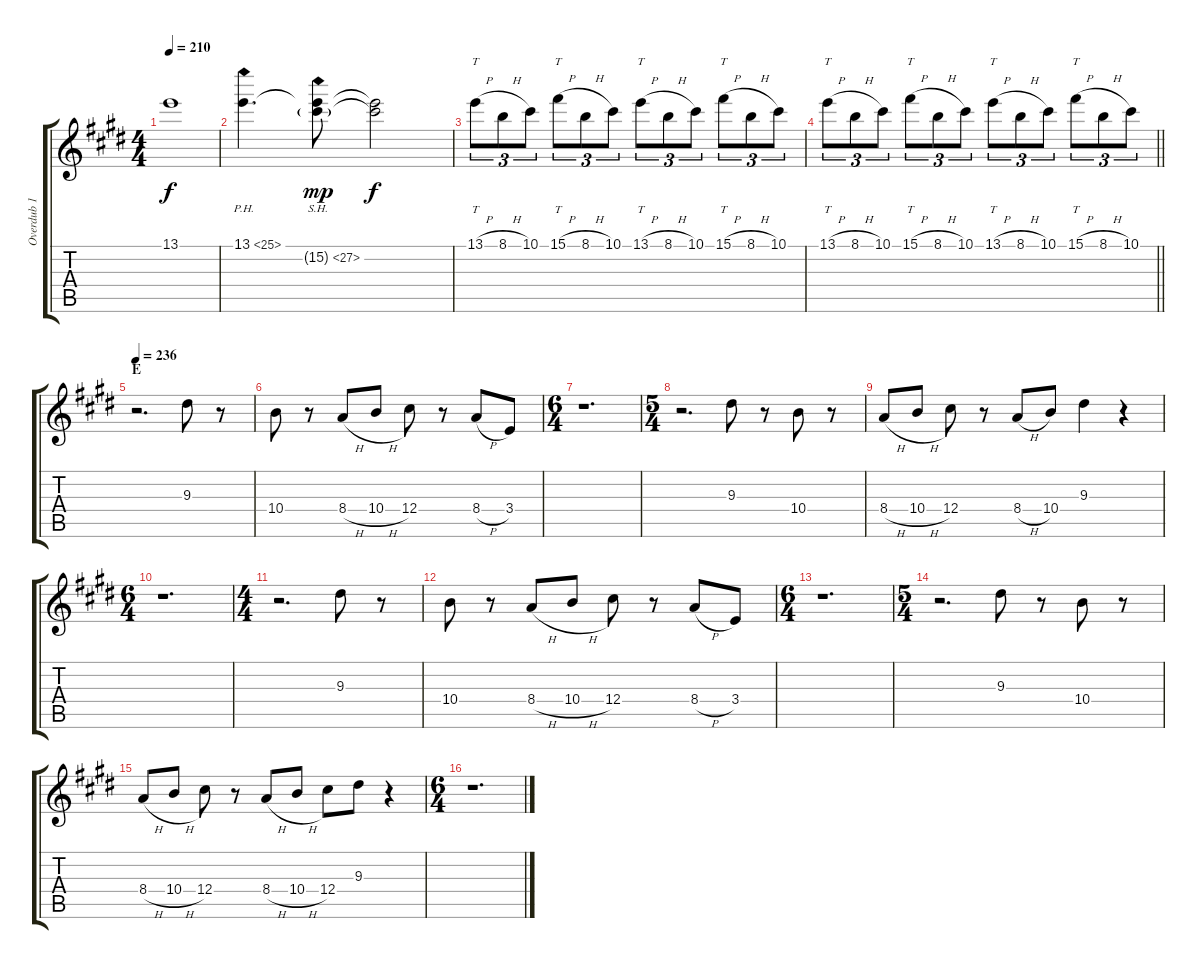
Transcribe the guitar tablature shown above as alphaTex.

\track ("Overdub 1" "Overdub 1") {instrument overdrivenguitar}
\staff {score tabs}
\tuning (Eb4 Bb3 Gb3 Db3 Ab2 Db2) {hide}
\ts (4 4)
\tempo 210
\clef g2
\ks c#minor
13.1.1{dy f} |
13.1{ph 12}.4{d} (13.1{t} 15.2{sh 12 g}).8{dy mp} (13.1{t} 15.2{t}).2{dy f} |
13.1{h}.8{tt tu (3 2)} 8.1{h}.8{tu (3 2)} 10.1.8{tu (3 2)} 15.1{h}.8{tt tu (3 2)} 8.1{h}.8{tu (3 2)} 10.1.8{tu (3 2)} 13.1{h}.8{tt tu (3 2)} 8.1{h}.8{tu (3 2)} 10.1.8{tu (3 2)} 15.1{h}.8{tt tu (3 2)} 8.1{h}.8{tu (3 2)} 10.1.8{tu (3 2)} |
\barLineRight lightlight
13.1{h}.8{tt tu (3 2)} 8.1{h}.8{tu (3 2)} 10.1.8{tu (3 2)} 15.1{h}.8{tt tu (3 2)} 8.1{h}.8{tu (3 2)} 10.1.8{tu (3 2)} 13.1{h}.8{tt tu (3 2)} 8.1{h}.8{tu (3 2)} 10.1.8{tu (3 2)} 15.1{h}.8{tt tu (3 2)} 8.1{h}.8{tu (3 2)} 10.1.8{tu (3 2)} |
\section ("" "E")
\tempo 236
r.2{d} 9.3.8 r.8 |
10.4.8 r.8 8.4{h}.8 10.4{h}.8 12.4.8 r.8 8.4{h}.8 3.4.8 |
\ts (6 4)
r.1{d} |
\ts (5 4)
r.2{d} 9.3.8 r.8 10.4.8 r.8 |
8.4{h}.8 10.4{h}.8 12.4.8 r.8 8.4{h}.8 10.4.8 9.3.4 r.4 |
\ts (6 4)
r.1{d} |
\ts (4 4)
r.2{d} 9.3.8 r.8 |
10.4.8 r.8 8.4{h}.8 10.4{h}.8 12.4.8 r.8 8.4{h}.8 3.4.8 |
\ts (6 4)
r.1{d} |
\ts (5 4)
r.2{d} 9.3.8 r.8 10.4.8 r.8 |
8.4{h}.8 10.4{h}.8 12.4.8 r.8 8.4{h}.8 10.4{h}.8 12.4.8 9.3.8 r.4 |
\ts (6 4)
r.1{d}
